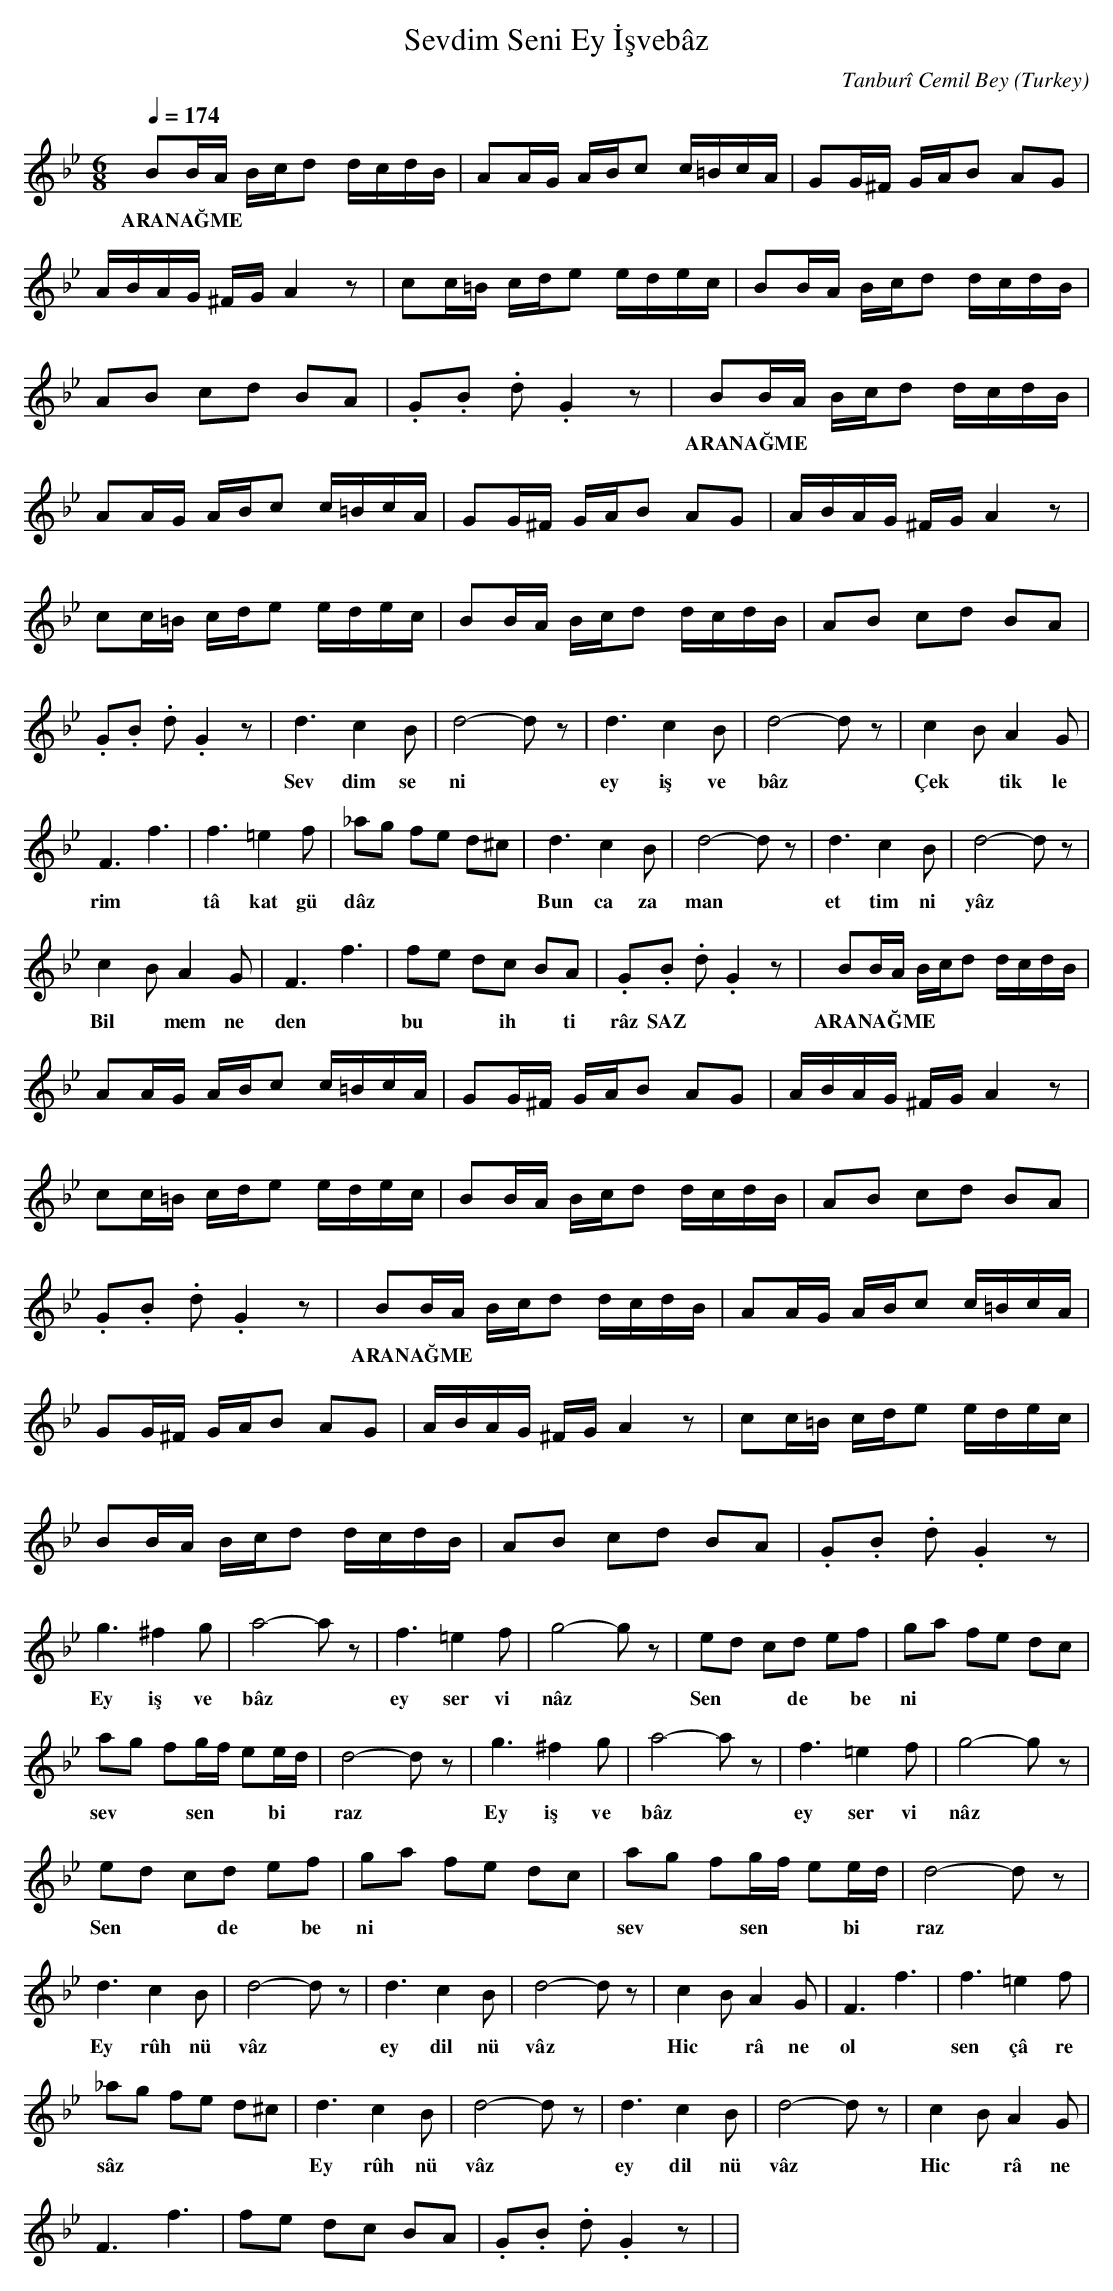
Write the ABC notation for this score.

X:1
T: Sevdim Seni Ey İşvebâz
C: Tanburî Cemil Bey
O: Turkey
M: 6/8
L: 1/16
K: C _B _e
Q: 1/4=174
B2BA Bcd2 dcdB  | A2AG ABc2 c=BcA  | \
w:  ARANAĞME  |   |
G2G^F GAB2 A2G2  |
w:   |
ABAG ^FGA4z2  | c2c=B cde2 edec  | B2BA Bcd2 dcdB  |
w:   |   |   |
A2B2 c2d2 B2A2  | .G2.B2 .d2.G4z2  | \
w:   |   |
B2BA Bcd2 dcdB  |
w:  ARANAĞME  |
A2AG ABc2 c=BcA  | G2G^F GAB2 A2G2  | \
w:   |   |
ABAG ^FGA4z2  |
w:   |
c2c=B cde2 edec  | B2BA Bcd2 dcdB  | \
w:   |   |
A2B2 c2d2 B2A2  |
w:   |
.G2.B2 .d2.G4z2  | d6c4B2  | d8-d2z2  | \
w:   |  Sev dim  se  |  ni   |
d6c4B2  | d8-d2z2  | c4 B2A4G2  |
w:  ey  iş ve  |  bâz    |  Çek *  tik le  |
F6f6  | f6=e4f2  | _a2g2 f2e2 d2^c2  | d6c4B2  | \
w:  rim   |  tâ kat  gü  |  dâz    |  Bun ca  za  |
d8-d2z2  | d6c4B2  | d8-d2z2  |
w:  man   |  et tim  ni  |  yâz    |
c4 B2A4G2  | F6f6  | f2e2 d2c2 B2A2  | .G2.B2 .d2.G4z2  | \
w:  Bil *  mem  ne  |  den   |  bu  *  *  ih *  ti  |  râz   SAZ  |
B2BA Bcd2 dcdB  |
w:  ARANAĞME  |
A2AG ABc2 c=BcA  | G2G^F GAB2 A2G2  | \
w:   |   |
ABAG ^FGA4z2  |
w:   |
c2c=B cde2 edec  | B2BA Bcd2 dcdB  | \
w:   |   |
A2B2 c2d2 B2A2  |
w:   |
.G2.B2 .d2.G4z2  | B2BA Bcd2 dcdB  | \
w:   |  ARANAĞME  |
A2AG ABc2 c=BcA  |
w:   |
G2G^F GAB2 A2G2  | ABAG ^FGA4z2  | c2c=B cde2 edec  |
w:   |   |   |
B2BA Bcd2 dcdB  | A2B2 c2d2 B2A2  | .G2.B2 .d2.G4z2  |
w:   |   |   |
g6^f4g2  | a8-a2z2  | f6=e4f2  | g8-g2z2  | \
w:  Ey  iş ve  |  bâz   |  ey  ser vi  |  nâz    |
e2d2 c2d2 e2f2  | g2a2 f2e2 d2c2  |
w:  Sen  *  *  de  *  be  |  ni   |
a2g2 f2gf e2ed  | d8-d2z2  | g6^f4g2  | \
w:  sev *  *  sen  *  *  bi  |  raz    |  Ey  iş ve  |
a8-a2z2  | f6=e4f2  | g8-g2z2  |
w:  bâz   |  ey  ser vi  |  nâz    |
e2d2 c2d2 e2f2  | g2a2 f2e2 d2c2  | a2g2 f2gf e2ed  | \
w:  Sen  *  *  de  *  be  |  ni   |  sev *  *  sen  *  *  bi  |
d8-d2z2  |
w:  raz    |
d6c4B2  | d8-d2z2  | d6c4B2  | d8-d2z2  | c4 B2A4G2  | \
w:  Ey  rûh nü  |  vâz   |  ey  dil nü  |  vâz    |  Hic *  râ ne   |
F6f6  | f6=e4f2  |
w:  ol   |  sen  çâ re  |
_a2g2 f2e2 d2^c2  | d6c4B2  | d8-d2z2  | \
w:  sâz    |  Ey  rûh nü  |  vâz   |
d6c4B2  | d8-d2z2  | c4 B2A4G2  |
w:  ey  dil nü  |  vâz    |  Hic *  râ ne   |
F6f6  | f2e2 d2c2 B2A2  | .G2.B2 .d2.G4z2  | |
